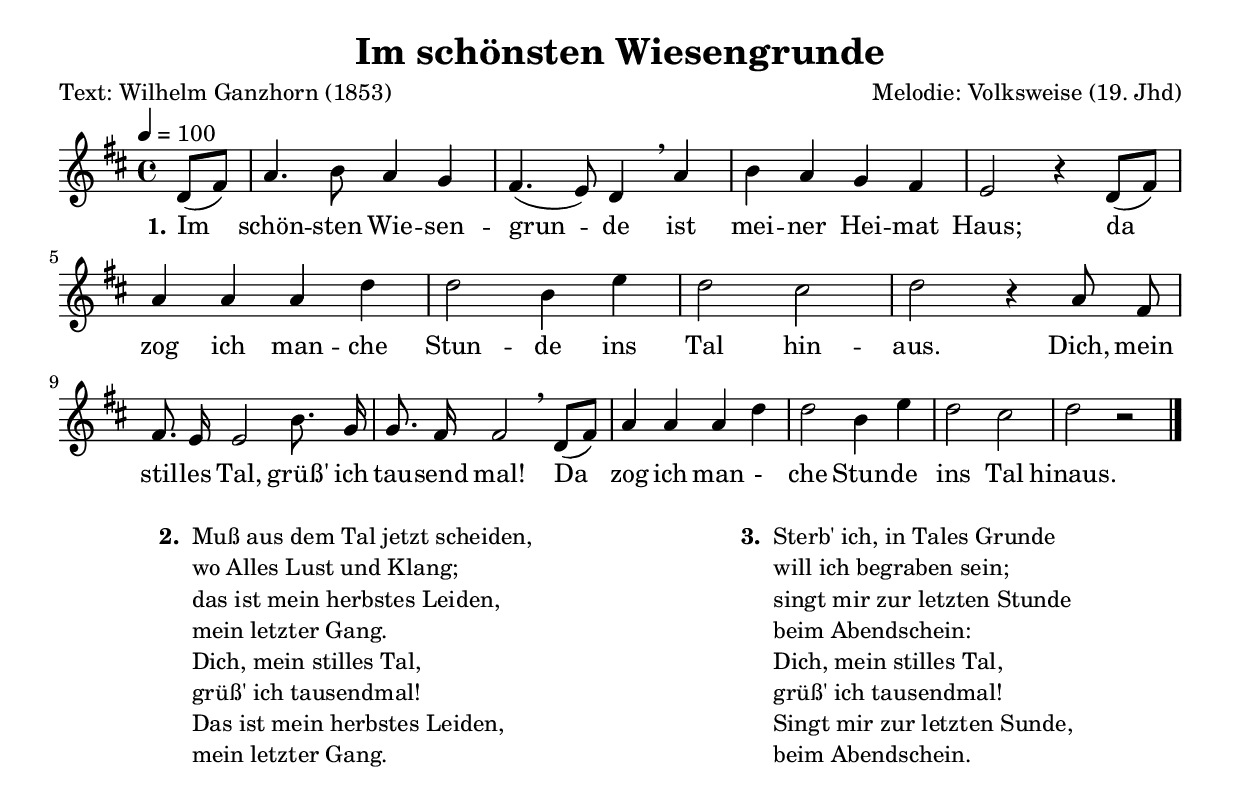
\version "2.23.14"
\bookpart {
  \tocItem \markup  "Im schönsten Wiesengrunde"
  \header { title = "Im schönsten Wiesengrunde"
     poet     = "Text: Wilhelm Ganzhorn (1853)"
     composer = "Melodie: Volksweise (19. Jhd)"
  }
\score {
   \layout { indent = 0 }
   \midi { \tempo 4 = 120 }
   <<
\transpose es d
  \relative c' {
  \clef "treble"
  \time 4/4
  \tempo 4 = 100
  \key es\major
  \autoBeamOff
  \partial 4 % 1/4 Auftakt
	ees8 ([g]) bes4. c8 bes4 aes g4. (f8) ees4 \breathe bes' c bes aes g f2 r4 ees8 ([g8]) | \break
    bes4 bes4 bes4 ees4 | ees2 c4 f | ees2 d | ees r4 bes8 g8 | \break
	g8. f16 f2 c'8. aes16 aes8. g16 g2 \breathe ees8 ([g])
	bes4 bes bes ees ees2 c4 f ees2 d ees2 r2      
  \bar "|."
}
\addlyrics {
  \set stanza = "1."
	Im schön -- sten Wie -- sen -- grun -- de ist mei -- ner Hei -- mat Haus;
	da zog ich man -- che Stun -- de ins Tal hin -- aus. Dich, mein stil -- les Tal,
	grüß' ich tau -- send mal! Da zog ich man - che Stun -- de ins Tal hinaus.  
}
>>
}

\markup {
        \column {
%    \hspace #0.1     % schafft ein wenig Platz zur den Noten
    \fill-line {
      \hspace #0.1  % Spalte vom linken Rand, auskommentieren, wenn nur eine Spalte
          \column {      % erste Spalte links
        \line { \bold "  2. "
          \column {
			"Muß aus dem Tal jetzt scheiden,"
			"wo Alles Lust und Klang;"
			"das ist mein herbstes Leiden,"
			"mein letzter Gang."
			"Dich, mein stilles Tal,"
			"grüß' ich tausendmal!"
			"Das ist mein herbstes Leiden,"
			"mein letzter Gang."
			" "
          }
        }
      }
% { ab hier auskommentieren, wenn es nur eine Spalte sein soll
      \hspace #0.1    % horizontaler Abstand zwischen den Spalten
          \column {       % zweite Spalte rechts
        \line {
          \bold "  3. "
          \column {
			"Sterb' ich, in Tales Grunde"
			"will ich begraben sein;"
			"singt mir zur letzten Stunde"
			"beim Abendschein:"
			"Dich, mein stilles Tal,"
			"grüß' ich tausendmal!"
			"Singt mir zur letzten Sunde,"
			"beim Abendschein."
			" "
          }
        }
      }
% } % bis hier auskommentieren, wenn es nur eine Spalte sein soll
      \hspace #0.1  % Spalte vom linken Rand
        }
  }
}
}

